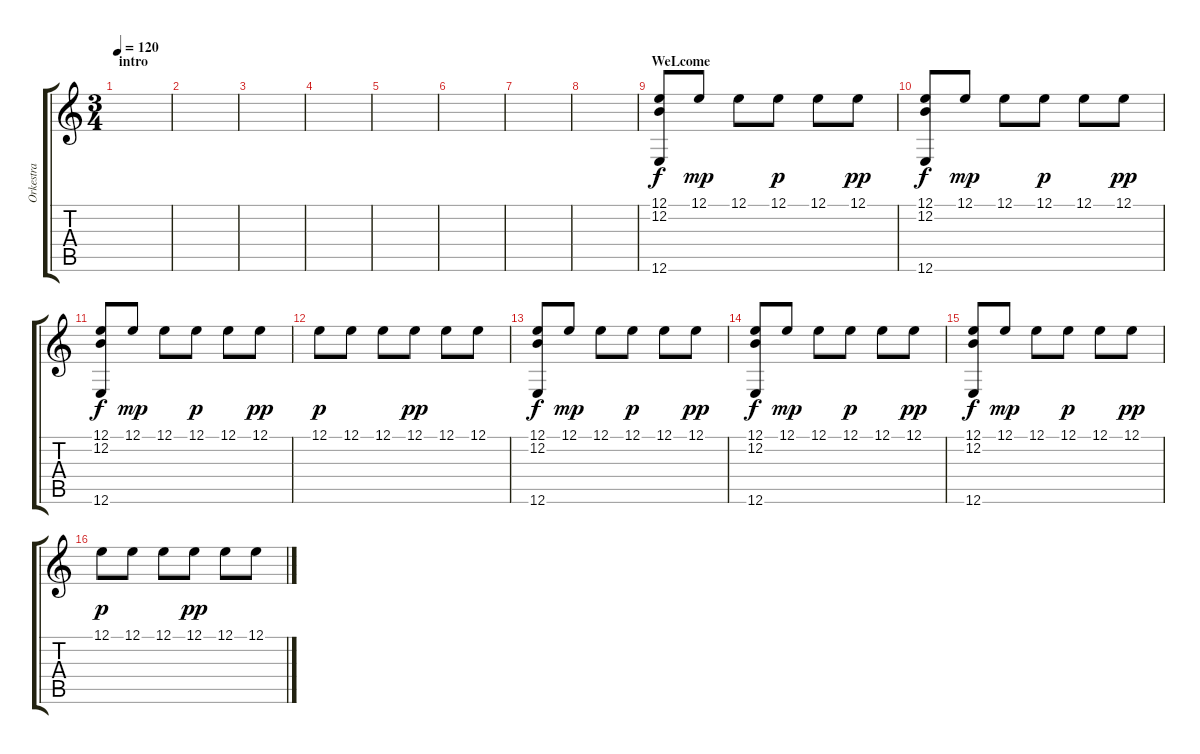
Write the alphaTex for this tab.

\track ("Orkestra" "Orkestra") {instrument orchestrahit}
\staff {score tabs}
\tuning (E4 B3 G3 D3 A2 E2) {hide}
\ts (3 4)
\section ("" "intro")
\tempo 120
\clef g2
\ks c
|
|
|
|
|
|
|
|
\section ("" "WeLcome")
(12.1 12.2 12.6).8{balance 8} 12.1.8{dy mp balance 2} 12.1.8{balance 16} 12.1.8{dy p balance 0} 12.1.8{balance 16} 12.1.8{dy pp balance 0} |
(12.1 12.2 12.6).8{dy f balance 8} 12.1.8{dy mp balance 2} 12.1.8{balance 16} 12.1.8{dy p balance 0} 12.1.8{balance 16} 12.1.8{dy pp balance 0} |
(12.1 12.2 12.6).8{dy f balance 8} 12.1.8{dy mp balance 2} 12.1.8{balance 16} 12.1.8{dy p balance 0} 12.1.8{balance 16} 12.1.8{dy pp balance 0} |
12.1.8{dy p balance 8} 12.1.8{balance 2} 12.1.8{balance 16} 12.1.8{dy pp balance 0} 12.1.8{balance 16} 12.1.8{balance 0} |
(12.1 12.2 12.6).8{dy f balance 8} 12.1.8{dy mp balance 2} 12.1.8{balance 16} 12.1.8{dy p balance 0} 12.1.8{balance 16} 12.1.8{dy pp balance 0} |
(12.1 12.2 12.6).8{dy f balance 8} 12.1.8{dy mp balance 2} 12.1.8{balance 16} 12.1.8{dy p balance 0} 12.1.8{balance 16} 12.1.8{dy pp balance 0} |
(12.1 12.2 12.6).8{dy f balance 8} 12.1.8{dy mp balance 2} 12.1.8{balance 16} 12.1.8{dy p balance 0} 12.1.8{balance 16} 12.1.8{dy pp balance 0} |
12.1.8{dy p balance 8} 12.1.8{balance 2} 12.1.8{balance 16} 12.1.8{dy pp balance 0} 12.1.8{balance 16} 12.1.8{balance 0}
